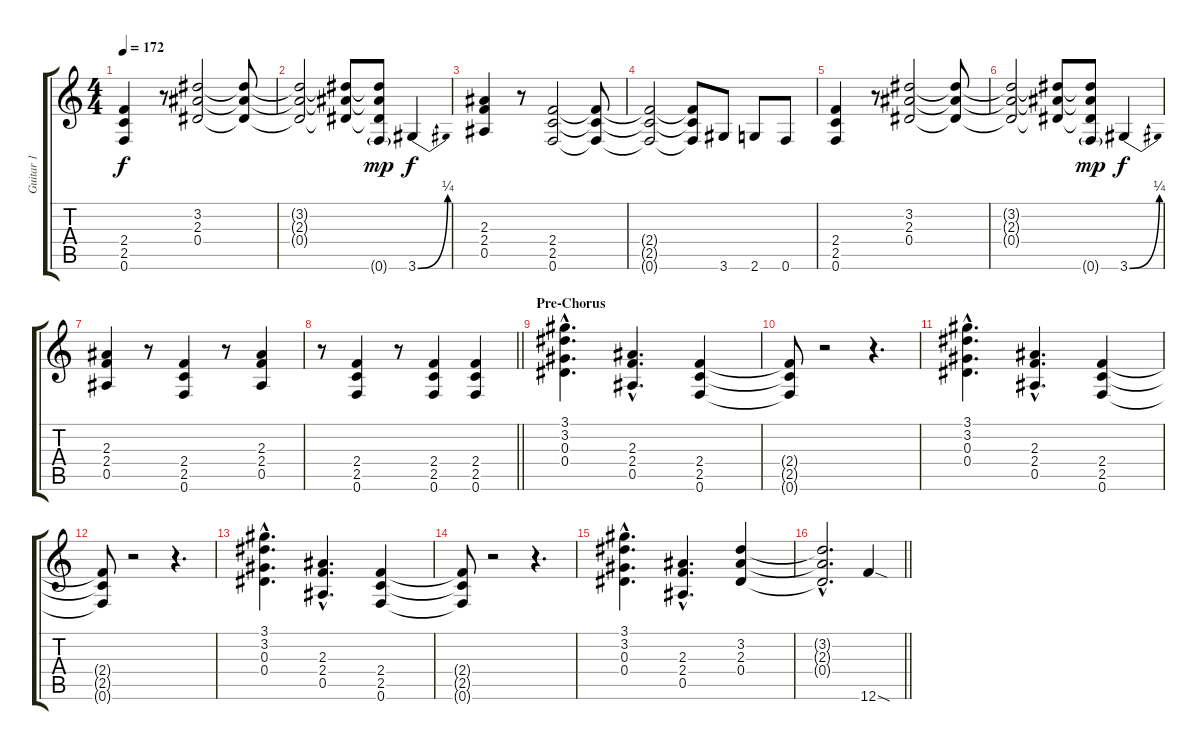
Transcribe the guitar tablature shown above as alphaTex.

\track ("Guitar 1" "Guitar 1") {instrument distortionguitar}
\staff {score tabs}
\tuning (F4 C4 Ab3 Eb3 Bb2 F2) {hide}
\ts (4 4)
\tempo 172
\clef g2
\ks c
(2.4 2.5 0.6).4{dy f} r.8 (3.2 2.3 0.4).2 (3.2{t} 2.3{t} 0.4{t}).8 |
(3.2{t} 2.3{t} 0.4{t}).2 (3.2{t} 2.3{t} 0.4{t}).8 (3.2{t} 2.3{t} 0.4{t} 0.6{g}).8{dy mp} 3.6{be (bend 0 0 60 1)}.4{dy f} |
(2.3 2.4 0.5).4 r.8 (2.4 2.5 0.6).2 (2.4{t} 2.5{t} 0.6{t}).8 |
(2.4{t} 2.5{t} 0.6{t}).2 (2.4{t} 2.5{t} 0.6{t}).8 3.6.8 2.6.8 0.6.8 |
(2.4 2.5 0.6).4 r.8 (3.2 2.3 0.4).2 (3.2{t} 2.3{t} 0.4{t}).8 |
(3.2{t} 2.3{t} 0.4{t}).2 (3.2{t} 2.3{t} 0.4{t}).8 (3.2{t} 2.3{t} 0.4{t} 0.6{g}).8{dy mp} 3.6{be (bend 0 0 60 1)}.4{dy f} |
(2.3 2.4 0.5).4 r.8 (2.4 2.5 0.6).4 r.8 (2.3 2.4 0.5).4 |
\barLineRight lightlight
r.8 (2.4 2.5 0.6).4 r.8 (2.4 2.5 0.6).4 (2.4 2.5 0.6).4 |
\section ("" "Pre-Chorus")
(3.1{hac} 3.2{hac} 0.3{hac} 0.4{hac}).4{d} (2.3{hac} 2.4{hac} 0.5{hac}).4{d} (2.4 2.5 0.6).4 |
(2.4{t} 2.5{t} 0.6{t}).8 r.2 r.4{d} |
(3.1{hac} 3.2{hac} 0.3{hac} 0.4{hac}).4{d} (2.3{hac} 2.4{hac} 0.5{hac}).4{d} (2.4 2.5 0.6).4 |
(2.4{t} 2.5{t} 0.6{t}).8 r.2 r.4{d} |
(3.1{hac} 3.2{hac} 0.3{hac} 0.4{hac}).4{d} (2.3{hac} 2.4{hac} 0.5{hac}).4{d} (2.4 2.5 0.6).4 |
(2.4{t} 2.5{t} 0.6{t}).8 r.2 r.4{d} |
(3.1{hac} 3.2{hac} 0.3{hac} 0.4{hac}).4{d} (2.3{hac} 2.4{hac} 0.5{hac}).4{d} (3.2 2.3 0.4).4 |
\barLineRight lightlight
(3.2{hac t} 2.3{hac t} 0.4{hac t}).2{d} 12.6{sod}.4
